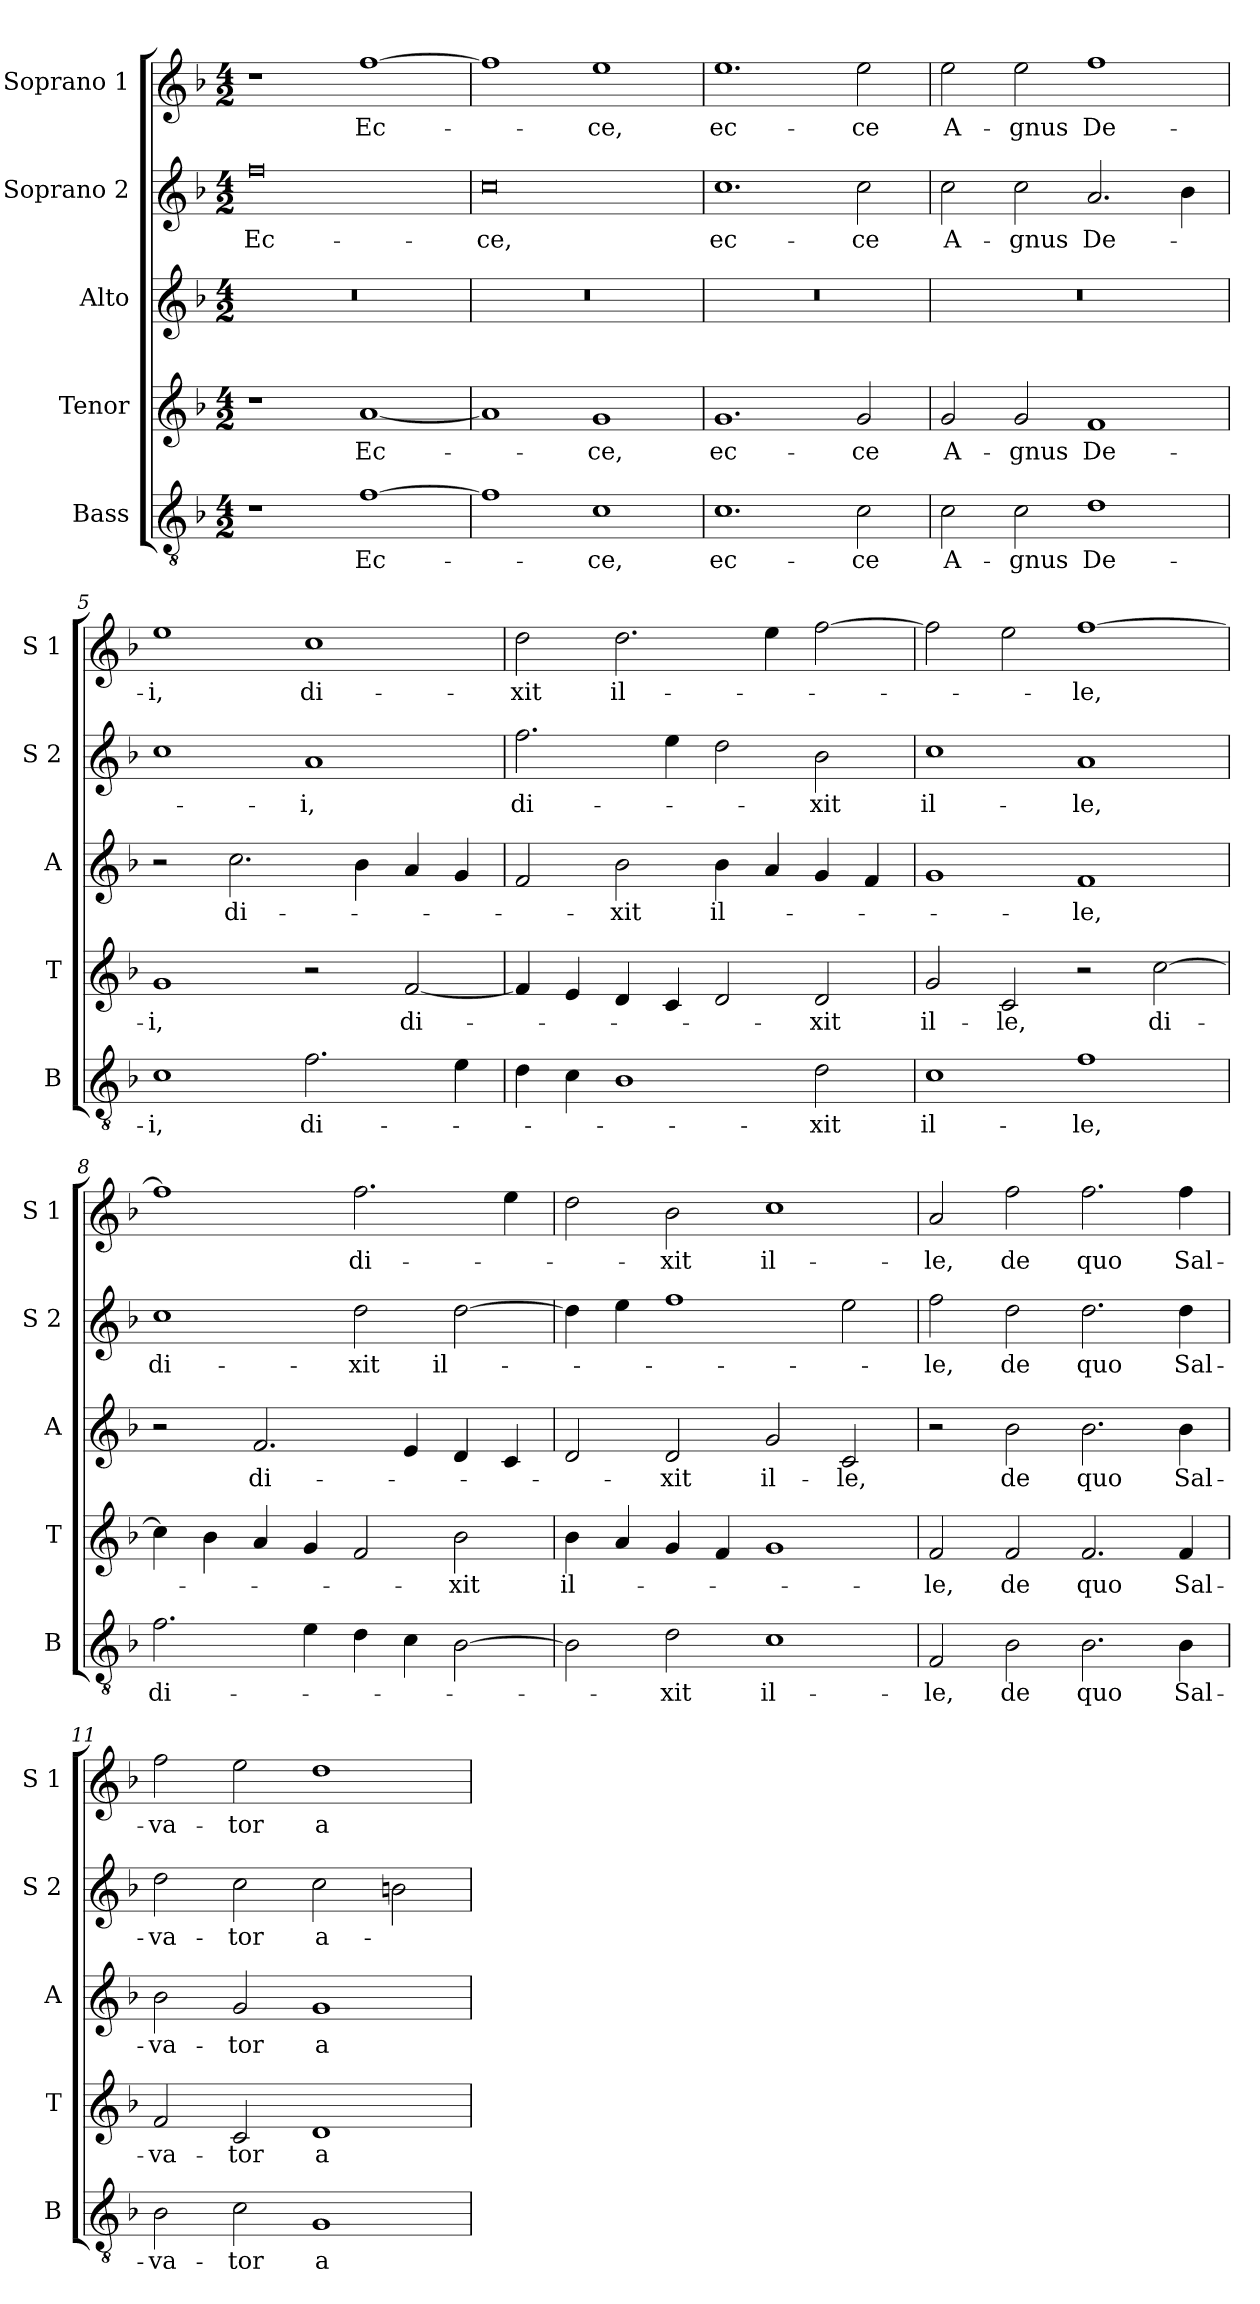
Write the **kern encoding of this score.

**kern	**text	**kern	**text	**kern	**text	**kern	**text	**kern	**text
*part5	*part5	*part4	*part4	*part3	*part3	*part2	*part2	*part1	*part1
*staff5	*staff5	*staff4	*staff4	*staff3	*staff3	*staff2	*staff2	*staff1	*staff1
*I"Bass	*	*I"Tenor	*	*I"Alto	*	*I"Soprano 2	*	*I"Soprano 1	*
*I'B	*	*I'T	*	*I'A	*	*I'S 2	*	*I'S 1	*
*clefGv2	*	*clefG2	*	*clefG2	*	*clefG2	*	*clefG2	*
*k[b-]	*	*k[b-]	*	*k[b-]	*	*k[b-]	*	*k[b-]	*
*F:	*	*F:	*	*F:	*	*F:	*	*F:	*
*M4/2	*	*M4/2	*	*M4/2	*	*M4/2	*	*M4/2	*
=1	=1	=1	=1	=1	=1	=1	=1	=1	=1
!	!	!	!	!	!	!	!LO:LY:b	!	!
1r	.	1r	.	0r	.	0ff	Ec-	1r	.
!	!LO:LY:b	!	!LO:LY:b	!	!	!	!	!	!LO:LY:b
[1f	Ec-	[1a	Ec-	.	.	.	.	[1ff	Ec-
=2	=2	=2	=2	=2	=2	=2	=2	=2	=2
!	!	!	!	!	!	!	!LO:LY:b	!	!
1f]	.	1a]	.	0r	.	0cc	-ce,	1ff]	.
!	!LO:LY:b	!	!LO:LY:b	!	!	!	!	!	!LO:LY:b
1c	-ce,	1g	-ce,	.	.	.	.	1ee	-ce,
=3	=3	=3	=3	=3	=3	=3	=3	=3	=3
!	!LO:LY:b	!	!LO:LY:b	!	!	!	!LO:LY:b	!	!LO:LY:b
1.c	ec-	1.g	ec-	0r	.	1.cc	ec-	1.ee	ec-
!	!LO:LY:b	!	!LO:LY:b	!	!	!	!LO:LY:b	!	!LO:LY:b
2c\	-ce	2g/	-ce	.	.	2cc\	-ce	2ee\	-ce
=4	=4	=4	=4	=4	=4	=4	=4	=4	=4
!	!LO:LY:b	!	!LO:LY:b	!	!	!	!LO:LY:b	!	!LO:LY:b
2c\	A-	2g/	A-	0r	.	2cc\	A-	2ee\	A-
!	!LO:LY:b	!	!LO:LY:b	!	!	!	!LO:LY:b	!	!LO:LY:b
2c\	-gnus	2g/	-gnus	.	.	2cc\	-gnus	2ee\	-gnus
!	!LO:LY:b	!	!LO:LY:b	!	!	!	!LO:LY:b	!	!LO:LY:b
1d	De-	1f	De-	.	.	2.a/	De-	1ff	De-
.	.	.	.	.	.	4b-\	.	.	.
=5	=5	=5	=5	=5	=5	=5	=5	=5	=5
!	!LO:LY:b	!	!LO:LY:b	!	!	!	!	!	!LO:LY:b
1c	-i,	1g	-i,	2r	.	1cc	.	1ee	-i,
!	!	!	!	!	!LO:LY:b	!	!	!	!
.	.	.	.	2.cc\	di-	.	.	.	.
!	!LO:LY:b	!	!	!	!	!	!LO:LY:b	!	!LO:LY:b
2.f\	di-	2r	.	.	.	1a	-i,	1cc	di-
.	.	.	.	4b-\	.	.	.	.	.
!	!	!	!LO:LY:b	!	!	!	!	!	!
.	.	[2f/	di-	4a/	.	.	.	.	.
4e\	.	.	.	4g/	.	.	.	.	.
!!LO:LB:g=z
=6	=6	=6	=6	=6	=6	=6	=6	=6	=6
!	!	!	!	!	!	!	!LO:LY:b	!	!LO:LY:b
4d\	.	4f/]	.	2f/	.	2.ff\	di-	2dd\	-xit
4c\	.	4e/	.	.	.	.	.	.	.
!	!	!	!	!	!LO:LY:b	!	!	!	!LO:LY:b
1B-	.	4d/	.	2b-\	-xit	.	.	2.dd\	il-
.	.	4c/	.	.	.	4ee\	.	.	.
!	!	!	!	!	!LO:LY:b	!	!	!	!
.	.	2d/	.	4b-\	il-	2dd\	.	.	.
.	.	.	.	4a/	.	.	.	4ee\	.
!	!LO:LY:b	!	!LO:LY:b	!	!	!	!LO:LY:b	!	!
2d\	-xit	2d/	-xit	4g/	.	2b-\	-xit	[2ff\	.
.	.	.	.	4f/	.	.	.	.	.
=7	=7	=7	=7	=7	=7	=7	=7	=7	=7
!	!LO:LY:b	!	!LO:LY:b	!	!	!	!LO:LY:b	!	!
1c	il-	2g/	il-	1g	.	1cc	il-	2ff\]	.
!	!	!	!LO:LY:b	!	!	!	!	!	!
.	.	2c/	-le,	.	.	.	.	2ee\	.
!	!LO:LY:b	!	!	!	!LO:LY:b	!	!LO:LY:b	!	!LO:LY:b
1f	-le,	2r	.	1f	-le,	1a	-le,	[1ff	-le,
!	!	!	!LO:LY:b	!	!	!	!	!	!
.	.	[2cc\	di-	.	.	.	.	.	.
=8	=8	=8	=8	=8	=8	=8	=8	=8	=8
!	!LO:LY:b	!	!	!	!	!	!LO:LY:b	!	!
2.f\	di-	4cc\]	.	2r	.	1cc	di-	1ff]	.
.	.	4b-\	.	.	.	.	.	.	.
!	!	!	!	!	!LO:LY:b	!	!	!	!
.	.	4a/	.	2.f/	di-	.	.	.	.
4e\	.	4g/	.	.	.	.	.	.	.
!	!	!	!	!	!	!	!LO:LY:b	!	!LO:LY:b
4d\	.	2f/	.	.	.	2dd\	-xit	2.ff\	di-
4c\	.	.	.	4e/	.	.	.	.	.
!	!	!	!LO:LY:b	!	!	!	!LO:LY:b	!	!
[2B-\	.	2b-\	-xit	4d/	.	[2dd\	il-	.	.
.	.	.	.	4c/	.	.	.	4ee\	.
=9	=9	=9	=9	=9	=9	=9	=9	=9	=9
!	!	!	!LO:LY:b	!	!	!	!	!	!
2B-\]	.	4b-\	il-	2d/	.	4dd\]	.	2dd\	.
.	.	4a/	.	.	.	4ee\	.	.	.
!	!LO:LY:b	!	!	!	!LO:LY:b	!	!	!	!LO:LY:b
2d\	-xit	4g/	.	2d/	-xit	1ff	.	2b-\	-xit
.	.	4f/	.	.	.	.	.	.	.
!	!LO:LY:b	!	!	!	!LO:LY:b	!	!	!	!LO:LY:b
1c	il-	1g	.	2g/	il-	.	.	1cc	il-
!	!	!	!	!	!LO:LY:b	!	!	!	!
.	.	.	.	2c/	-le,	2ee\	.	.	.
=10	=10	=10	=10	=10	=10	=10	=10	=10	=10
!	!LO:LY:b	!	!LO:LY:b	!	!	!	!LO:LY:b	!	!LO:LY:b
2F/	-le,	2f/	-le,	2r	.	2ff\	-le,	2a/	-le,
!	!LO:LY:b	!	!LO:LY:b	!	!LO:LY:b	!	!LO:LY:b	!	!LO:LY:b
2B-\	de	2f/	de	2b-\	de	2dd\	de	2ff\	de
!	!LO:LY:b	!	!LO:LY:b	!	!LO:LY:b	!	!LO:LY:b	!	!LO:LY:b
2.B-\	quo	2.f/	quo	2.b-\	quo	2.dd\	quo	2.ff\	quo
!	!LO:LY:b	!	!LO:LY:b	!	!LO:LY:b	!	!LO:LY:b	!	!LO:LY:b
4B-\	Sal-	4f/	Sal-	4b-\	Sal-	4dd\	Sal-	4ff\	Sal-
!!LO:LB:g=z
=11	=11	=11	=11	=11	=11	=11	=11	=11	=11
!	!LO:LY:b	!	!LO:LY:b	!	!LO:LY:b	!	!LO:LY:b	!	!LO:LY:b
2B-\	-va-	2f/	-va-	2b-\	-va-	2dd\	-va-	2ff\	-va-
!	!LO:LY:b	!	!LO:LY:b	!	!LO:LY:b	!	!LO:LY:b	!	!LO:LY:b
2c\	-tor	2c/	-tor	2g/	-tor	2cc\	-tor	2ee\	-tor
!	!LO:LY:b	!	!LO:LY:b	!	!LO:LY:b	!	!LO:LY:b	!	!LO:LY:b
1G	a-	1d	a-	1g	a-	2cc\	a-	1dd	a-
.	.	.	.	.	.	2bn\	.	.	.
=	=	=	=	=	=	=	=	=	=
*-	*-	*-	*-	*-	*-	*-	*-	*-	*-
